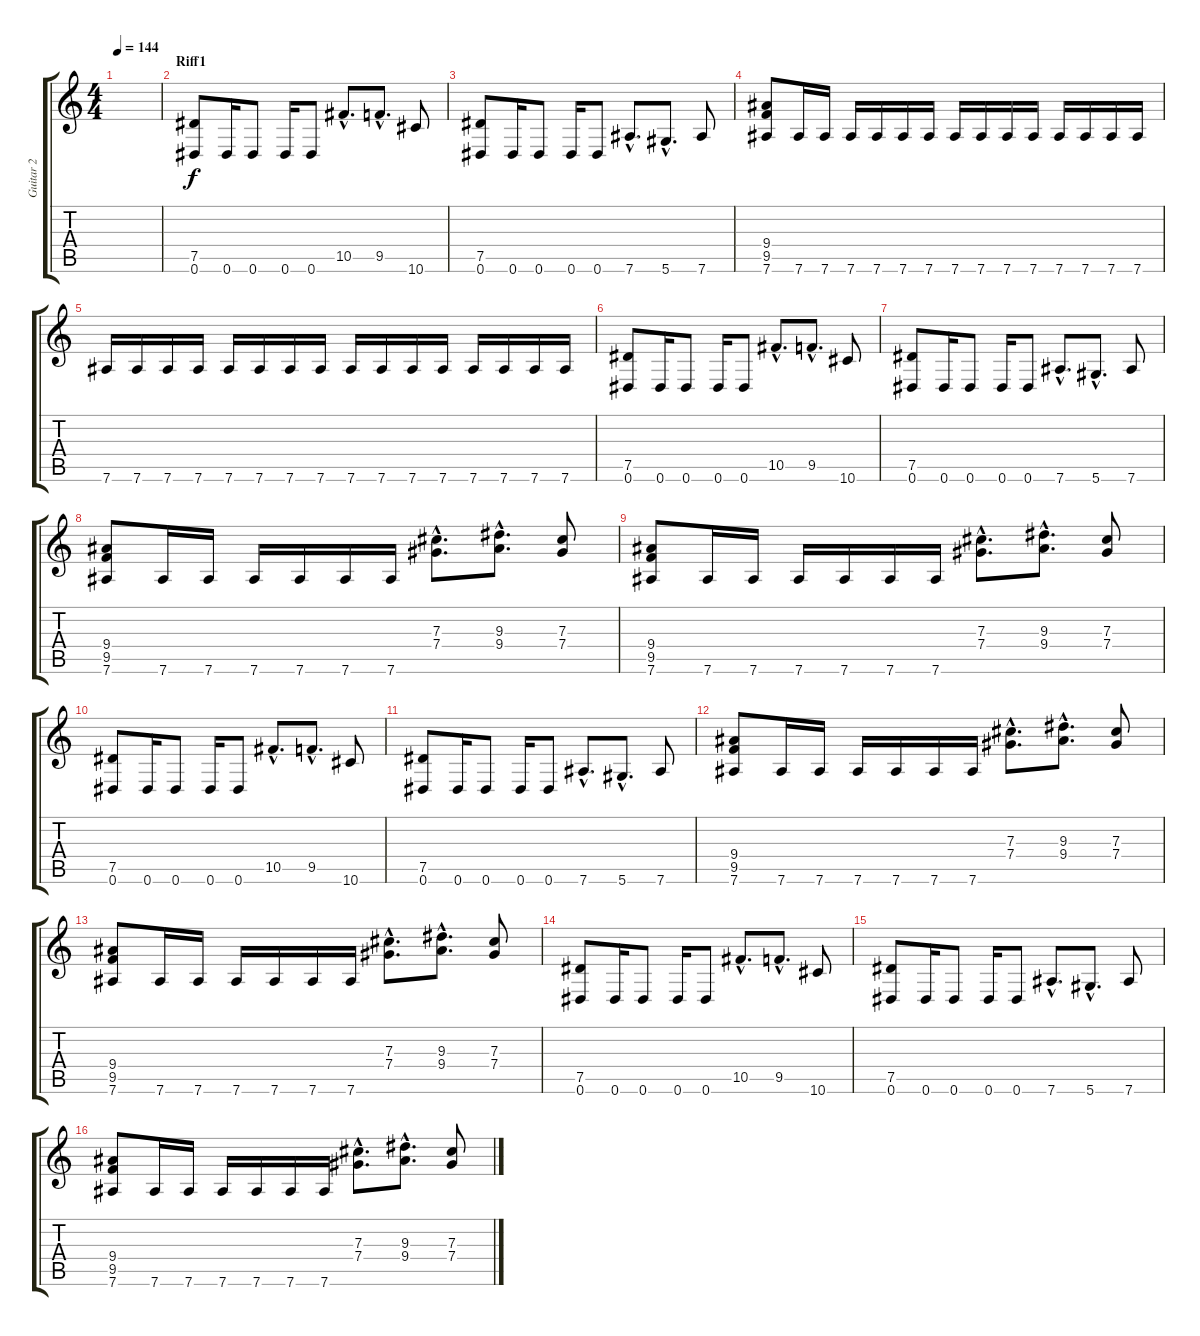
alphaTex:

\track ("Guitar 2" "Guitar 2") {instrument distortionguitar}
\staff {score tabs}
\tuning (Eb4 Bb3 Gb3 Db3 Ab2 Eb2) {hide}
\ts (4 4)
\tempo 144
\clef g2
\ks c
|
\section ("" "Riff1")
(7.5 0.6).8 0.6.16 0.6.8 0.6.16 0.6.8 10.5{hac}.8{d} 9.5{hac}.8{d} 10.6.8 |
(7.5 0.6).8 0.6.16 0.6.8 0.6.16 0.6.8 7.6{hac}.8{d} 5.6{hac}.8{d} 7.6.8 |
(9.4 9.5 7.6).8 7.6.16 7.6.16 7.6.16 7.6.16 7.6.16 7.6.16 7.6.16 7.6.16 7.6.16 7.6.16 7.6.16 7.6.16 7.6.16 7.6.16 |
7.6.16 7.6.16 7.6.16 7.6.16 7.6.16 7.6.16 7.6.16 7.6.16 7.6.16 7.6.16 7.6.16 7.6.16 7.6.16 7.6.16 7.6.16 7.6.16 |
(7.5 0.6).8 0.6.16 0.6.8 0.6.16 0.6.8 10.5{hac}.8{d} 9.5{hac}.8{d} 10.6.8 |
(7.5 0.6).8 0.6.16 0.6.8 0.6.16 0.6.8 7.6{hac}.8{d} 5.6{hac}.8{d} 7.6.8 |
(9.4 9.5 7.6).8 7.6.16 7.6.16 7.6.16 7.6.16 7.6.16 7.6.16 (7.3{hac} 7.4{hac}).8{d} (9.3{hac} 9.4{hac}).8{d} (7.3 7.4).8 |
(9.4 9.5 7.6).8 7.6.16 7.6.16 7.6.16 7.6.16 7.6.16 7.6.16 (7.3{hac} 7.4{hac}).8{d} (9.3{hac} 9.4{hac}).8{d} (7.3 7.4).8 |
(7.5 0.6).8 0.6.16 0.6.8 0.6.16 0.6.8 10.5{hac}.8{d} 9.5{hac}.8{d} 10.6.8 |
(7.5 0.6).8 0.6.16 0.6.8 0.6.16 0.6.8 7.6{hac}.8{d} 5.6{hac}.8{d} 7.6.8 |
(9.4 9.5 7.6).8 7.6.16 7.6.16 7.6.16 7.6.16 7.6.16 7.6.16 (7.3{hac} 7.4{hac}).8{d} (9.3{hac} 9.4{hac}).8{d} (7.3 7.4).8 |
(9.4 9.5 7.6).8 7.6.16 7.6.16 7.6.16 7.6.16 7.6.16 7.6.16 (7.3{hac} 7.4{hac}).8{d} (9.3{hac} 9.4{hac}).8{d} (7.3 7.4).8 |
(7.5 0.6).8 0.6.16 0.6.8 0.6.16 0.6.8 10.5{hac}.8{d} 9.5{hac}.8{d} 10.6.8 |
(7.5 0.6).8 0.6.16 0.6.8 0.6.16 0.6.8 7.6{hac}.8{d} 5.6{hac}.8{d} 7.6.8 |
(9.4 9.5 7.6).8 7.6.16 7.6.16 7.6.16 7.6.16 7.6.16 7.6.16 (7.3{hac} 7.4{hac}).8{d} (9.3{hac} 9.4{hac}).8{d} (7.3 7.4).8
